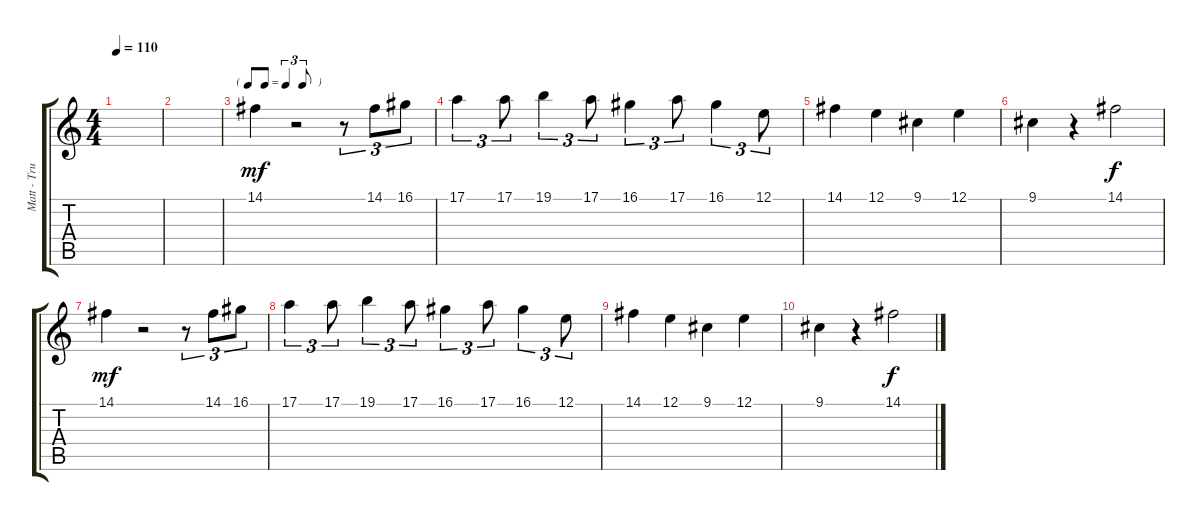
\track ("Matt - Trumpet" "Matt - Tru") {instrument trumpet}
\staff {score tabs}
\tuning (E4 B3 G3 D3 A2 E2) {hide}
\ts (4 4)
\tempo 110
\clef g2
\ks c
|
|
\tf triplet8th
14.1.4{dy mf} r.2 r.8{tu (3 2)} 14.1.8{tu (3 2)} 16.1.8{tu (3 2)} |
17.1.4{tu (3 2)} 17.1.8{tu (3 2)} 19.1.4{tu (3 2)} 17.1.8{tu (3 2)} 16.1.4{tu (3 2)} 17.1.8{tu (3 2)} 16.1.4{tu (3 2)} 12.1.8{tu (3 2)} |
14.1.4 12.1.4 9.1.4 12.1.4 |
9.1.4 r.4 14.1.2{dy f} |
14.1.4{dy mf} r.2 r.8{tu (3 2)} 14.1.8{tu (3 2)} 16.1.8{tu (3 2)} |
17.1.4{tu (3 2)} 17.1.8{tu (3 2)} 19.1.4{tu (3 2)} 17.1.8{tu (3 2)} 16.1.4{tu (3 2)} 17.1.8{tu (3 2)} 16.1.4{tu (3 2)} 12.1.8{tu (3 2)} |
14.1.4 12.1.4 9.1.4 12.1.4 |
9.1.4 r.4 14.1.2{dy f}
